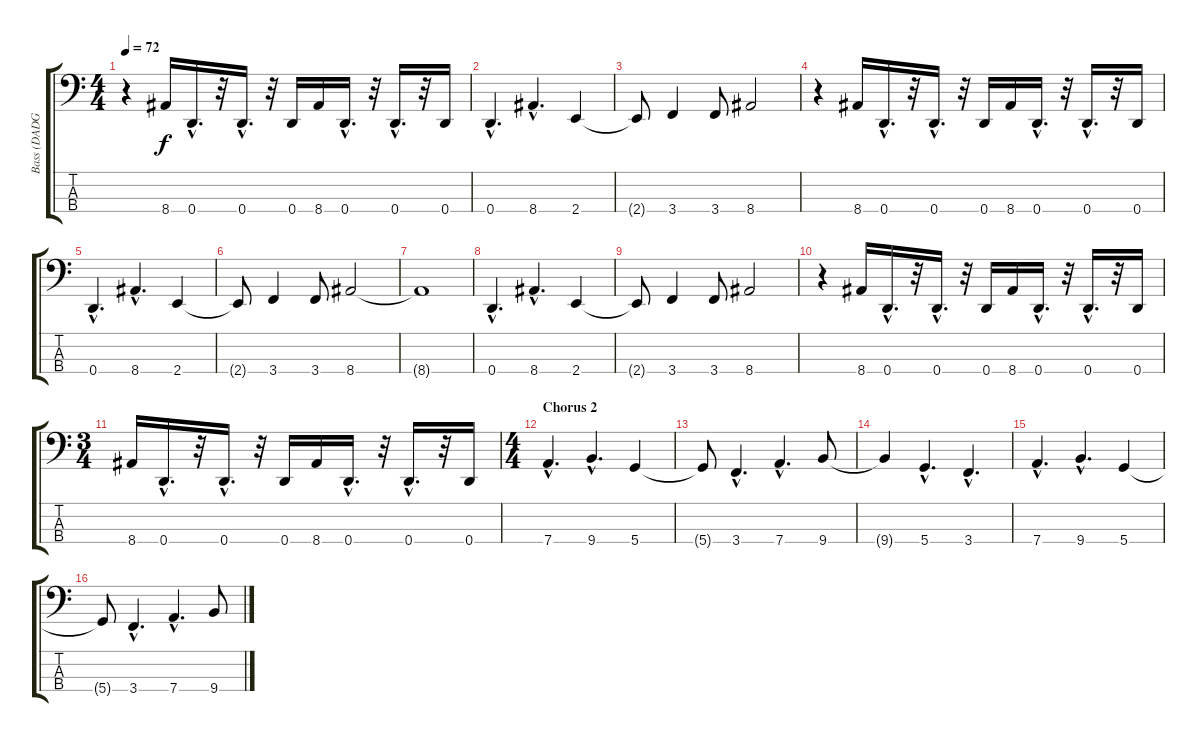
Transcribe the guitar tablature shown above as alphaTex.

\track ("Bass (DADG)" "Bass (DADG") {instrument electricbassfinger}
\staff {score tabs}
\tuning (G2 D2 A1 D1) {hide}
\ts (4 4)
\tempo 72
\clef f4
\ks c
r.4{dy f} 8.4.16 0.4{hac}.16{d} r.32 0.4{hac}.16{d} r.32 0.4.16 8.4.16 0.4{hac}.16{d} r.32 0.4{hac}.16{d} r.32 0.4.16 |
0.4{hac}.4{d} 8.4{hac}.4{d} 2.4.4 |
2.4{t}.8 3.4.4 3.4.8 8.4.2 |
r.4 8.4.16 0.4{hac}.16{d} r.32 0.4{hac}.16{d} r.32 0.4.16 8.4.16 0.4{hac}.16{d} r.32 0.4{hac}.16{d} r.32 0.4.16 |
0.4{hac}.4{d} 8.4{hac}.4{d} 2.4.4 |
2.4{t}.8 3.4.4 3.4.8 8.4.2 |
8.4{t}.1 |
0.4{hac}.4{d} 8.4{hac}.4{d} 2.4.4 |
2.4{t}.8 3.4.4 3.4.8 8.4.2 |
r.4 8.4.16 0.4{hac}.16{d} r.32 0.4{hac}.16{d} r.32 0.4.16 8.4.16 0.4{hac}.16{d} r.32 0.4{hac}.16{d} r.32 0.4.16 |
\ts (3 4)
8.4.16 0.4{hac}.16{d} r.32 0.4{hac}.16{d} r.32 0.4.16 8.4.16 0.4{hac}.16{d} r.32 0.4{hac}.16{d} r.32 0.4.16 |
\ts (4 4)
\section ("" "Chorus 2")
7.4{hac}.4{d} 9.4{hac}.4{d} 5.4.4 |
5.4{t}.8 3.4{hac}.4{d} 7.4{hac}.4{d} 9.4.8 |
9.4{t}.4 5.4{hac}.4{d} 3.4{hac}.4{d} |
7.4{hac}.4{d} 9.4{hac}.4{d} 5.4.4 |
5.4{t}.8 3.4{hac}.4{d} 7.4{hac}.4{d} 9.4.8
